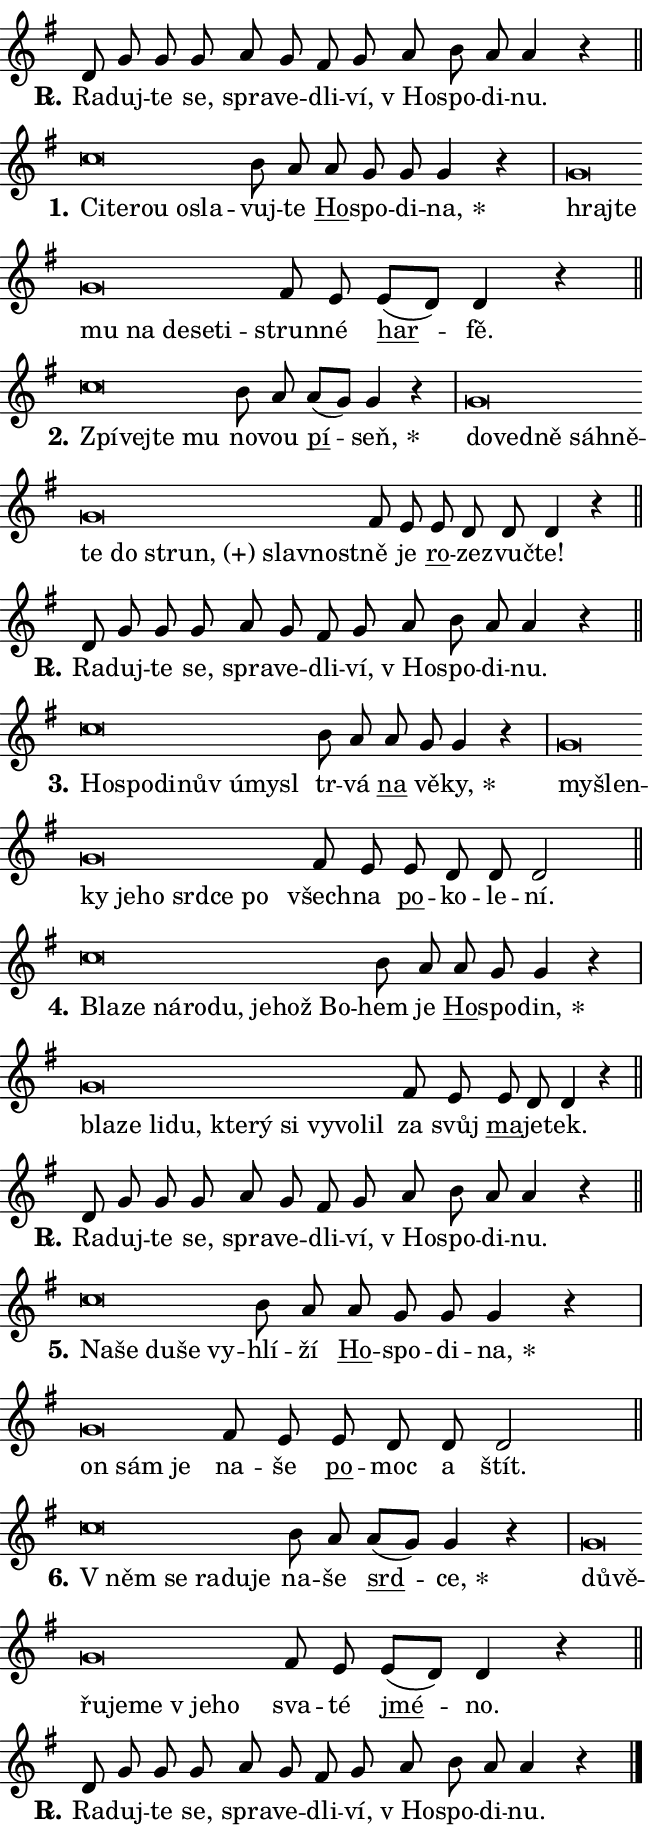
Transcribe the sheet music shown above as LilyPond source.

\version "2.24.0"
\header { tagline = "" }
\paper {
  indent = 0\cm
  top-margin = 0\cm
  right-margin = 0.13\cm % to fit lyric hyphens
  bottom-margin = 0\cm
  left-margin = 0\cm
  paper-width = 11\cm
  page-breaking = #ly:one-page-breaking
  system-system-spacing.basic-distance = #11
  score-system-spacing.basic-distance = #11
  ragged-last = ##f
}


%% Author: Thomas Morley
%% https://lists.gnu.org/archive/html/lilypond-user/2020-05/msg00002.html
#(define (line-position grob)
"Returns position of @var[grob} in current system:
   @code{'start}, if at first time-step
   @code{'end}, if at last time-step
   @code{'middle} otherwise
"
  (let* ((col (ly:item-get-column grob))
         (ln (ly:grob-object col 'left-neighbor))
         (rn (ly:grob-object col 'right-neighbor))
         (col-to-check-left (if (ly:grob? ln) ln col))
         (col-to-check-right (if (ly:grob? rn) rn col))
         (break-dir-left
           (and
             (ly:grob-property col-to-check-left 'non-musical #f)
             (ly:item-break-dir col-to-check-left)))
         (break-dir-right
           (and
             (ly:grob-property col-to-check-right 'non-musical #f)
             (ly:item-break-dir col-to-check-right))))
        (cond ((eqv? 1 break-dir-left) 'start)
              ((eqv? -1 break-dir-right) 'end)
              (else 'middle))))

#(define (tranparent-at-line-position vctor)
  (lambda (grob)
  "Relying on @code{line-position} select the relevant enry from @var{vctor}.
Used to determine transparency,"
    (case (line-position grob)
      ((end) (not (vector-ref vctor 0)))
      ((middle) (not (vector-ref vctor 1)))
      ((start) (not (vector-ref vctor 2))))))

noteHeadBreakVisibility =
#(define-music-function (break-visibility)(vector?)
"Makes @code{NoteHead}s transparent relying on @var{break-visibility}"
#{
  \override NoteHead.transparent =
    #(tranparent-at-line-position break-visibility)
#})

#(define delete-ledgers-for-transparent-note-heads
  (lambda (grob)
    "Reads whether a @code{NoteHead} is transparent.
If so this @code{NoteHead} is removed from @code{'note-heads} from
@var{grob}, which is supposed to be @code{LedgerLineSpanner}.
As a result ledgers are not printed for this @code{NoteHead}"
    (let* ((nhds-array (ly:grob-object grob 'note-heads))
           (nhds-list
             (if (ly:grob-array? nhds-array)
                 (ly:grob-array->list nhds-array)
                 '()))
           ;; Relies on the transparent-property being done before
           ;; Staff.LedgerLineSpanner.after-line-breaking is executed.
           ;; This is fragile ...
           (to-keep
             (remove
               (lambda (nhd)
                 (ly:grob-property nhd 'transparent #f))
               nhds-list)))
      ;; TODO find a better method to iterate over grob-arrays, similiar
      ;; to filter/remove etc for lists
      ;; For now rebuilt from scratch
      (set! (ly:grob-object grob 'note-heads)  '())
      (for-each
        (lambda (nhd)
          (ly:pointer-group-interface::add-grob grob 'note-heads nhd))
        to-keep))))

squashNotes = {
  \override NoteHead.X-extent = #'(-0.2 . 0.2)
  \override NoteHead.Y-extent = #'(-0.75 . 0)
  \override NoteHead.stencil =
    #(lambda (grob)
       (let ((pos (ly:grob-property grob 'staff-position)))
         (begin
           (if (< pos -7) (display "ERROR: Lower brevis then expected\n") (display ""))
           (if (<= pos -6) ly:text-interface::print ly:note-head::print))))
}
unSquashNotes = {
  \revert NoteHead.X-extent
  \revert NoteHead.Y-extent
  \revert NoteHead.stencil
}

hideNotes = \noteHeadBreakVisibility #begin-of-line-visible
unHideNotes = \noteHeadBreakVisibility #all-visible

% work-around for resetting accidentals
% https://lilypond.org/doc/v2.23/Documentation/notation/displaying-rhythms#unmetered-music
cadenzaMeasure = {
  \cadenzaOff
  \partial 1024 s1024
  \cadenzaOn
}

#(define-markup-command (accent layout props text) (markup?)
  "Underline accented syllable"
  (interpret-markup layout props
    #{\markup \override #'(offset . 4.3) \underline { #text }#}))

responsum = \markup \concat {
  "R" \hspace #-1.05 \path #0.1 #'((moveto 0 0.07) (lineto 0.9 0.8)) \hspace #0.05 "."
}

spaceSize = #0.6828661417322834 % exact space size for TeX Gyre Schola

\layout {
  \context {
    \Staff
    \remove "Time_signature_engraver"
    \override LedgerLineSpanner.after-line-breaking = #delete-ledgers-for-transparent-note-heads
  }
  \context {
    \Lyrics {
      \override LyricSpace.minimum-distance = \spaceSize
      \override LyricText.font-name = #"TeX Gyre Schola"
      \override LyricText.font-size = 1
      \override StanzaNumber.font-name = #"TeX Gyre Schola Bold"
      \override StanzaNumber.font-size = 1
    }
  }
  \context {
    \Score 
    \override NoteHead.text =
      #(lambda (grob) 
        (let ((pos (ly:grob-property grob 'staff-position)))
          #{\markup {
            \combine
              \halign #-0.55 \raise #(if (= pos -6) 0 0.5) \override #'(thickness . 2) \draw-line #'(3.2 . 0)
              \musicglyph "noteheads.sM1"
          }#}))
  }
}

% magnetic-lyrics.ily
%
%   written by
%     Jean Abou Samra <jean@abou-samra.fr>
%     Werner Lemberg <wl@gnu.org>
%
%   adapted by
%     Jiri Hon <jiri.hon@gmail.com>
%
% Version 2022-Apr-15

% https://www.mail-archive.com/lilypond-user@gnu.org/msg149350.html

#(define (Left_hyphen_pointer_engraver context)
   "Collect syllable-hyphen-syllable occurrences in lyrics and store
them in properties.  This engraver only looks to the left.  For
example, if the lyrics input is @code{foo -- bar}, it does the
following.

@itemize @bullet
@item
Set the @code{text} property of the @code{LyricHyphen} grob between
@q{foo} and @q{bar} to @code{foo}.

@item
Set the @code{left-hyphen} property of the @code{LyricText} grob with
text @q{foo} to the @code{LyricHyphen} grob between @q{foo} and
@q{bar}.
@end itemize

Use this auxiliary engraver in combination with the
@code{lyric-@/text::@/apply-@/magnetic-@/offset!} hook."
   (let ((hyphen #f)
         (text #f))
     (make-engraver
      (acknowledgers
       ((lyric-syllable-interface engraver grob source-engraver)
        (set! text grob)))
      (end-acknowledgers
       ((lyric-hyphen-interface engraver grob source-engraver)
        ;(when (not (grob::has-interface grob 'lyric-space-interface))
          (set! hyphen grob)));)
      ((stop-translation-timestep engraver)
       (when (and text hyphen)
         (ly:grob-set-object! text 'left-hyphen hyphen))
       (set! text #f)
       (set! hyphen #f)))))

#(define (lyric-text::apply-magnetic-offset! grob)
   "If the space between two syllables is less than the value in
property @code{LyricText@/.details@/.squash-threshold}, move the right
syllable to the left so that it gets concatenated with the left
syllable.

Use this function as a hook for
@code{LyricText@/.after-@/line-@/breaking} if the
@code{Left_@/hyphen_@/pointer_@/engraver} is active."
   (let ((hyphen (ly:grob-object grob 'left-hyphen #f)))
     (when hyphen
       (let ((left-text (ly:spanner-bound hyphen LEFT)))
         (when (grob::has-interface left-text 'lyric-syllable-interface)
           (let* ((common (ly:grob-common-refpoint grob left-text X))
                  (this-x-ext (ly:grob-extent grob common X))
                  (left-x-ext
                   (begin
                     ;; Trigger magnetism for left-text.
                     (ly:grob-property left-text 'after-line-breaking)
                     (ly:grob-extent left-text common X)))
                  ;; `delta` is the gap width between two syllables.
                  (delta (- (interval-start this-x-ext)
                            (interval-end left-x-ext)))
                  (details (ly:grob-property grob 'details))
                  (threshold (assoc-get 'squash-threshold details 0.2)))
             (when (< delta threshold)
               (let* (;; We have to manipulate the input text so that
                      ;; ligatures crossing syllable boundaries are not
                      ;; disabled.  For languages based on the Latin
                      ;; script this is essentially a beautification.
                      ;; However, for non-Western scripts it can be a
                      ;; necessity.
                      (lt (ly:grob-property left-text 'text))
                      (rt (ly:grob-property grob 'text))
                      (is-space (grob::has-interface hyphen 'lyric-space-interface))
                      (space (if is-space " " ""))
                      (extra-delta (if is-space spaceSize 0))
                      ;; Append new syllable.
                      (ltrt-space (if (and (string? lt) (string? rt))
                                (string-append lt space rt)
                                (make-concat-markup (list lt space rt))))
                      ;; Right-align `ltrt` to the right side.
                      (ltrt-space-markup (grob-interpret-markup
                               grob
                               (make-translate-markup
                                (cons (interval-length this-x-ext) 0)
                                (make-right-align-markup ltrt-space)))))
                 (begin
                   ;; Don't print `left-text`.
                   (ly:grob-set-property! left-text 'stencil #f)
                   ;; Set text and stencil (which holds all collected
                   ;; syllables so far) and shift it to the left.
                   (ly:grob-set-property! grob 'text ltrt-space)
                   (ly:grob-set-property! grob 'stencil ltrt-space-markup)
                   (ly:grob-translate-axis! grob (- (- delta extra-delta)) X))))))))))


#(define (lyric-hyphen::displace-bounds-first grob)
   ;; Make very sure this callback isn't triggered too early.
   (let ((left (ly:spanner-bound grob LEFT))
         (right (ly:spanner-bound grob RIGHT)))
     (ly:grob-property left 'after-line-breaking)
     (ly:grob-property right 'after-line-breaking)
     (ly:lyric-hyphen::print grob)))

squashThreshold = #0.4

\layout {
  \context {
    \Lyrics
    \consists #Left_hyphen_pointer_engraver
    \override LyricText.after-line-breaking =
      #lyric-text::apply-magnetic-offset!
    \override LyricHyphen.stencil = #lyric-hyphen::displace-bounds-first
    \override LyricText.details.squash-threshold = \squashThreshold
    \override LyricHyphen.minimum-distance = 0
    \override LyricHyphen.minimum-length = \squashThreshold
  }
}

squashText = \override LyricText.details.squash-threshold = 9999
unSquashText = \override LyricText.details.squash-threshold = \squashThreshold

leftText = \override LyricText.self-alignment-X = #LEFT
unLeftText = \revert LyricText.self-alignment-X

starOffset = #(lambda (grob) 
                (let ((x_offset (ly:self-alignment-interface::aligned-on-x-parent grob)))
                  (if (= x_offset 0) 0 (+ x_offset 1.2))))

star = #(define-music-function (syllable)(string?)
"Append star separator at the end of a syllable"
#{
  \once \override LyricText.X-offset = #starOffset
  \lyricmode { \markup {
    #syllable
    \override #'((font-name . "TeX Gyre Schola Bold")) \hspace #0.2 \lower #0.65 \larger "*"
  } }
#})

starAccent = #(define-music-function (syllable)(string?)
"Append star separator at the end of a syllable and make accent"
#{
  \once \override LyricText.X-offset = #starOffset
  \lyricmode { \markup {
    \accent #syllable
    \override #'((font-name . "TeX Gyre Schola Bold")) \hspace #0.2 \lower #0.65 \larger "*"
  } }
#})

breath = #(define-music-function (syllable)(string?)
"Append breathing indicator at the end of a syllable"
#{
  \lyricmode { \markup { #syllable "+" } }
#})

optionalBreath = #(define-music-function (syllable)(string?)
"Append optional breathing indicator at the end of a syllable"
#{
  \lyricmode { \markup { #syllable "(+)" } }
#})


\score {
    <<
        \new Voice = "melody" { \cadenzaOn \key g \major \relative { d'8 g g g a g \bar "" fis g \bar "" a b a a4 r \cadenzaMeasure \bar "||" \break } }
        \new Lyrics \lyricsto "melody" { \lyricmode { \set stanza = \responsum
Ra -- duj -- te se, spra -- ve -- dli -- ví, "v Ho" -- spo -- di -- nu. } }
    >>
    \layout {}
}

\score {
    <<
        \new Voice = "melody" { \cadenzaOn \key g \major \relative { \squashNotes c''\breve*1/16 \hideNotes \breve*1/16 \bar "" \breve*1/16 \bar "" \breve*1/16 \breve*1/16 \bar "" \unHideNotes \unSquashNotes b8 a \bar "" a g g g4 r \cadenzaMeasure \bar "|" \squashNotes g\breve*1/16 \hideNotes \breve*1/16 \bar "" \breve*1/16 \bar "" \breve*1/16 \bar "" \breve*1/16 \bar "" \breve*1/16 \breve*1/16 \bar "" \unHideNotes \unSquashNotes fis8 e \bar "" e[( d)] d4 r \cadenzaMeasure \bar "||" \break } }
        \new Lyrics \lyricsto "melody" { \lyricmode { \set stanza = "1."
\leftText Ci -- \squashText te -- rou o -- sla -- \unLeftText \unSquashText vuj -- te \markup \accent Ho -- spo -- di -- \star na, \leftText hraj -- \squashText te mu na de -- se -- ti -- \unLeftText \unSquashText strun -- né \markup \accent har -- fě. } }
    >>
    \layout {}
}

\score {
    <<
        \new Voice = "melody" { \cadenzaOn \key g \major \relative { \squashNotes c''\breve*1/16 \hideNotes \breve*1/16 \bar "" \breve*1/16 \breve*1/16 \bar "" \unHideNotes \unSquashNotes b8 a \bar "" a[( g)] g4 r \cadenzaMeasure \bar "|" \squashNotes g\breve*1/16 \hideNotes \breve*1/16 \bar "" \breve*1/16 \bar "" \breve*1/16 \bar "" \breve*1/16 \bar "" \breve*1/16 \bar "" \breve*1/16 \bar "" \breve*1/16 \bar "" \breve*1/16 \breve*1/16 \bar "" \unHideNotes \unSquashNotes fis8 e \bar "" e d d d4 r \cadenzaMeasure \bar "||" \break } }
        \new Lyrics \lyricsto "melody" { \lyricmode { \set stanza = "2."
\leftText Zpí -- \squashText vej -- te mu \unLeftText \unSquashText no -- vou \markup \accent pí -- \star seň, \leftText do -- \squashText ved -- ně sáh -- ně -- te do \optionalBreath strun, slav -- nost -- \unLeftText \unSquashText ně je \markup \accent ro -- ze -- zvuč -- te! } }
    >>
    \layout {}
}

\score {
    <<
        \new Voice = "melody" { \cadenzaOn \key g \major \relative { d'8 g g g a g \bar "" fis g \bar "" a b a a4 r \cadenzaMeasure \bar "||" \break } }
        \new Lyrics \lyricsto "melody" { \lyricmode { \set stanza = \responsum
Ra -- duj -- te se, spra -- ve -- dli -- ví, "v Ho" -- spo -- di -- nu. } }
    >>
    \layout {}
}

\score {
    <<
        \new Voice = "melody" { \cadenzaOn \key g \major \relative { \squashNotes c''\breve*1/16 \hideNotes \breve*1/16 \bar "" \breve*1/16 \bar "" \breve*1/16 \bar "" \breve*1/16 \bar "" \breve*1/16 \breve*1/16 \bar "" \unHideNotes \unSquashNotes b8 a \bar "" a g g4 r \cadenzaMeasure \bar "|" \squashNotes g\breve*1/16 \hideNotes \breve*1/16 \bar "" \breve*1/16 \bar "" \breve*1/16 \bar "" \breve*1/16 \bar "" \breve*1/16 \bar "" \breve*1/16 \breve*1/16 \bar "" \unHideNotes \unSquashNotes fis8 e \bar "" e d d d2 \cadenzaMeasure \bar "||" \break } }
        \new Lyrics \lyricsto "melody" { \lyricmode { \set stanza = "3."
\leftText Ho -- \squashText spo -- di -- nův ú -- my -- sl \unLeftText \unSquashText tr -- vá \markup \accent na vě -- \star ky, \leftText my -- \squashText šlen -- ky je -- ho srd -- ce po \unLeftText \unSquashText všech -- na \markup \accent po -- ko -- le -- ní. } }
    >>
    \layout {}
}

\score {
    <<
        \new Voice = "melody" { \cadenzaOn \key g \major \relative { \squashNotes c''\breve*1/16 \hideNotes \breve*1/16 \bar "" \breve*1/16 \bar "" \breve*1/16 \bar "" \breve*1/16 \bar "" \breve*1/16 \bar "" \breve*1/16 \breve*1/16 \bar "" \unHideNotes \unSquashNotes b8 a \bar "" a g g4 r \cadenzaMeasure \bar "|" \squashNotes g\breve*1/16 \hideNotes \breve*1/16 \bar "" \breve*1/16 \bar "" \breve*1/16 \bar "" \breve*1/16 \bar "" \breve*1/16 \bar "" \breve*1/16 \bar "" \breve*1/16 \bar "" \breve*1/16 \breve*1/16 \bar "" \unHideNotes \unSquashNotes fis8 e \bar "" e d d4 r \cadenzaMeasure \bar "||" \break } }
        \new Lyrics \lyricsto "melody" { \lyricmode { \set stanza = "4."
\leftText Bla -- \squashText ze ná -- ro -- du, je -- hož Bo -- \unLeftText \unSquashText hem je \markup \accent Ho -- spo -- \star din, \leftText bla -- \squashText ze li -- du, kte -- rý si vy -- vo -- lil \unLeftText \unSquashText za svůj \markup \accent ma -- je -- tek. } }
    >>
    \layout {}
}

\score {
    <<
        \new Voice = "melody" { \cadenzaOn \key g \major \relative { d'8 g g g a g \bar "" fis g \bar "" a b a a4 r \cadenzaMeasure \bar "||" \break } }
        \new Lyrics \lyricsto "melody" { \lyricmode { \set stanza = \responsum
Ra -- duj -- te se, spra -- ve -- dli -- ví, "v Ho" -- spo -- di -- nu. } }
    >>
    \layout {}
}

\score {
    <<
        \new Voice = "melody" { \cadenzaOn \key g \major \relative { \squashNotes c''\breve*1/16 \hideNotes \breve*1/16 \bar "" \breve*1/16 \bar "" \breve*1/16 \breve*1/16 \bar "" \unHideNotes \unSquashNotes b8 a \bar "" a g g g4 r \cadenzaMeasure \bar "|" \squashNotes g\breve*1/16 \hideNotes \breve*1/16 \breve*1/16 \bar "" \unHideNotes \unSquashNotes fis8 e \bar "" e d d d2 \cadenzaMeasure \bar "||" \break } }
        \new Lyrics \lyricsto "melody" { \lyricmode { \set stanza = "5."
\leftText Na -- \squashText še du -- še vy -- \unLeftText \unSquashText hlí -- ží \markup \accent Ho -- spo -- di -- \star na, \leftText on \squashText sám je \unLeftText \unSquashText na -- še \markup \accent po -- moc a štít. } }
    >>
    \layout {}
}

\score {
    <<
        \new Voice = "melody" { \cadenzaOn \key g \major \relative { \squashNotes c''\breve*1/16 \hideNotes \breve*1/16 \bar "" \breve*1/16 \bar "" \breve*1/16 \breve*1/16 \bar "" \unHideNotes \unSquashNotes b8 a \bar "" a[( g)] g4 r \cadenzaMeasure \bar "|" \squashNotes g\breve*1/16 \hideNotes \breve*1/16 \bar "" \breve*1/16 \bar "" \breve*1/16 \bar "" \breve*1/16 \bar "" \breve*1/16 \breve*1/16 \bar "" \unHideNotes \unSquashNotes fis8 e \bar "" e[( d)] d4 r \cadenzaMeasure \bar "||" \break } }
        \new Lyrics \lyricsto "melody" { \lyricmode { \set stanza = "6."
\leftText "V něm" \squashText se ra -- du -- je \unLeftText \unSquashText na -- še \markup \accent srd -- \star ce, \leftText dů -- \squashText vě -- řu -- je -- me "v je" -- ho \unLeftText \unSquashText sva -- té \markup \accent jmé -- no. } }
    >>
    \layout {}
}

\score {
    <<
        \new Voice = "melody" { \cadenzaOn \key g \major \relative { d'8 g g g a g \bar "" fis g \bar "" a b a a4 r \cadenzaMeasure \bar "||" \break } \bar "|." }
        \new Lyrics \lyricsto "melody" { \lyricmode { \set stanza = \responsum
Ra -- duj -- te se, spra -- ve -- dli -- ví, "v Ho" -- spo -- di -- nu. } }
    >>
    \layout {}
}
